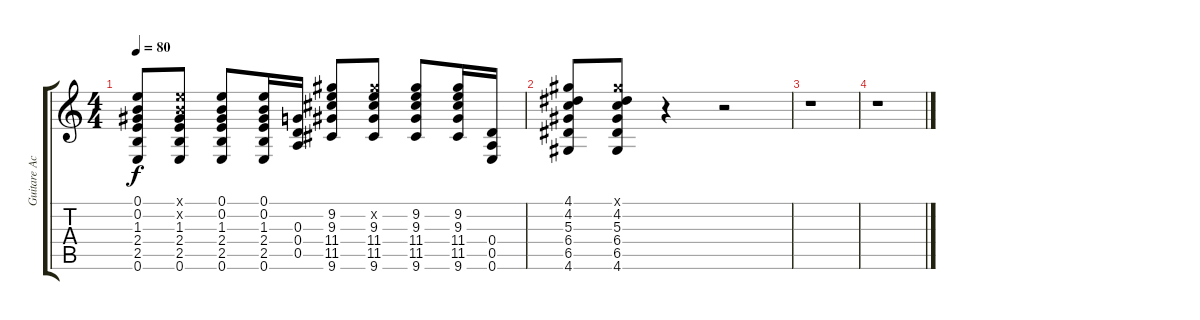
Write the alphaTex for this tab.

\track ("Guitare Acoustique" "Guitare Ac") {instrument acousticguitarnylon}
\staff {score tabs}
\tuning (E4 B3 G3 D3 A2 E2) {hide}
\ts (4 4)
\tempo 80
\clef g2
\ks c
(0.1 0.2 1.3 2.4 2.5 0.6).8{dy f} (0.1{x} 0.2{x} 1.3 2.4 2.5 0.6).8 (0.1 0.2 1.3 2.4 2.5 0.6).8 (0.1 0.2 1.3 2.4 2.5 0.6).16 (0.3 0.4 0.5).16 (9.2 9.3 11.4 11.5 9.6).8 (9.2{x} 9.3 11.4 11.5 9.6).8 (9.2 9.3 11.4 11.5 9.6).8 (9.2 9.3 11.4 11.5 9.6).16 (0.4 0.5 0.6).16 |
(4.1 4.2 5.3 6.4 6.5 4.6).8 (4.1{x} 4.2 5.3 6.4 6.5 4.6).8 r.4 r.2 |
r.1 |
r.1
